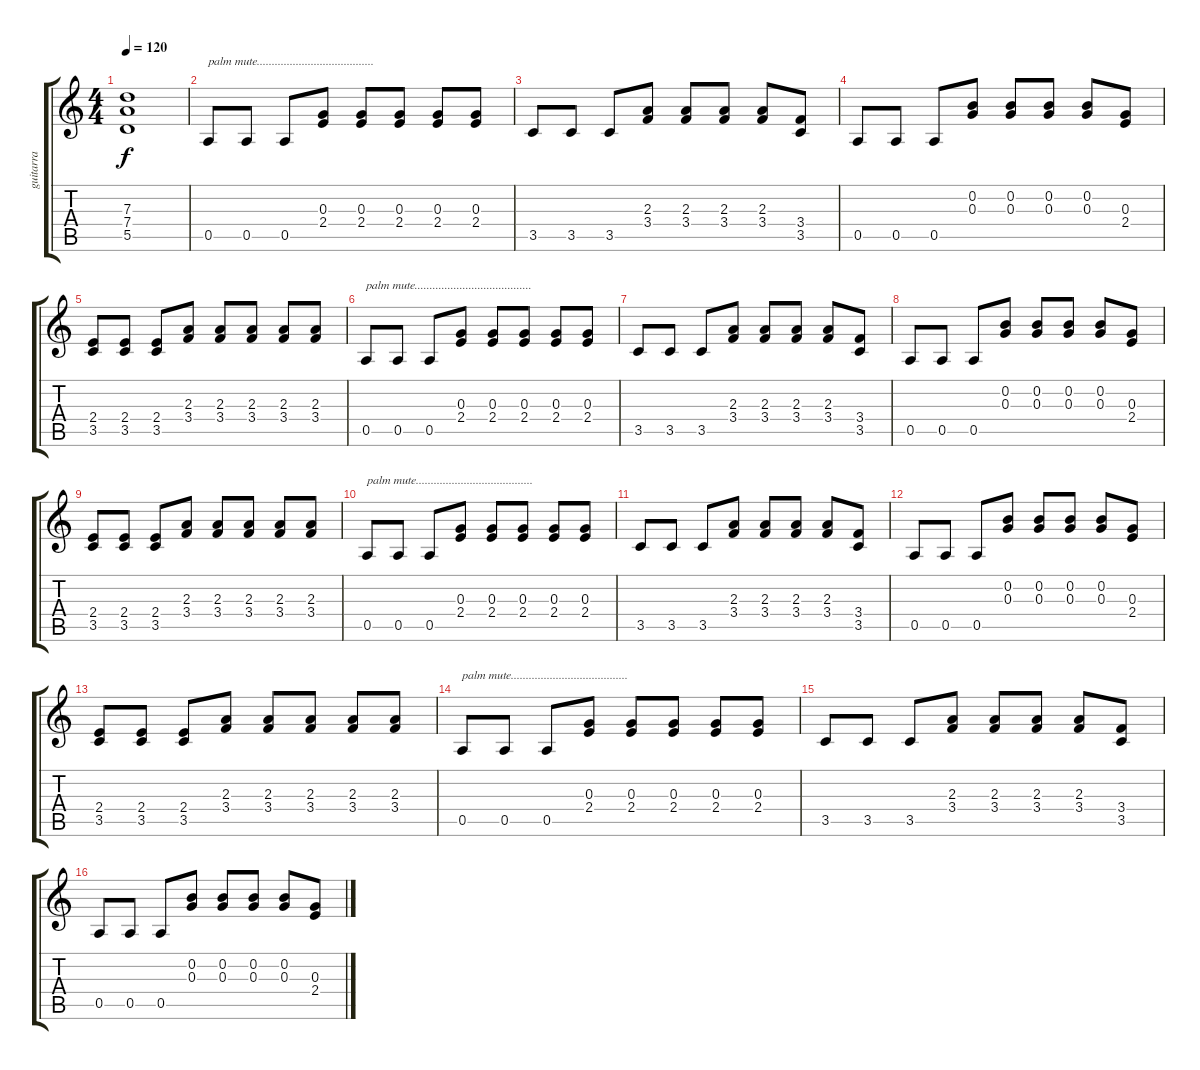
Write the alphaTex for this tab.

\track ("guitarra" "guitarra") {instrument distortionguitar}
\staff {score tabs}
\tuning (E4 B3 G3 D3 A2 E2) {hide}
\ts (4 4)
\tempo 120
\clef g2
\ks c
(7.3{t} 7.4{t} 5.5{t}).1{dy f} |
0.5.8{txt "palm mute......................................." instrument electricguitarmuted} 0.5.8 0.5.8 (0.3 2.4).8 (0.3 2.4).8 (0.3 2.4).8 (0.3 2.4).8 (0.3 2.4).8 |
3.5.8 3.5.8 3.5.8 (2.3 3.4).8 (2.3 3.4).8 (2.3 3.4).8 (2.3 3.4).8 (3.4 3.5).8 |
0.5.8 0.5.8 0.5.8 (0.2 0.3).8 (0.2 0.3).8 (0.2 0.3).8 (0.2 0.3).8 (0.3 2.4).8 |
(2.4 3.5).8 (2.4 3.5).8 (2.4 3.5).8 (2.3 3.4).8 (2.3 3.4).8 (2.3 3.4).8 (2.3 3.4).8 (2.3 3.4).8 |
0.5.8{txt "palm mute......................................." instrument electricguitarmuted} 0.5.8 0.5.8 (0.3 2.4).8 (0.3 2.4).8 (0.3 2.4).8 (0.3 2.4).8 (0.3 2.4).8 |
3.5.8 3.5.8 3.5.8 (2.3 3.4).8 (2.3 3.4).8 (2.3 3.4).8 (2.3 3.4).8 (3.4 3.5).8 |
0.5.8 0.5.8 0.5.8 (0.2 0.3).8 (0.2 0.3).8 (0.2 0.3).8 (0.2 0.3).8 (0.3 2.4).8 |
(2.4 3.5).8 (2.4 3.5).8 (2.4 3.5).8 (2.3 3.4).8 (2.3 3.4).8 (2.3 3.4).8 (2.3 3.4).8 (2.3 3.4).8 |
0.5.8{txt "palm mute......................................." instrument electricguitarmuted} 0.5.8 0.5.8 (0.3 2.4).8 (0.3 2.4).8 (0.3 2.4).8 (0.3 2.4).8 (0.3 2.4).8 |
3.5.8 3.5.8 3.5.8 (2.3 3.4).8 (2.3 3.4).8 (2.3 3.4).8 (2.3 3.4).8 (3.4 3.5).8 |
0.5.8 0.5.8 0.5.8 (0.2 0.3).8 (0.2 0.3).8 (0.2 0.3).8 (0.2 0.3).8 (0.3 2.4).8 |
(2.4 3.5).8 (2.4 3.5).8 (2.4 3.5).8 (2.3 3.4).8 (2.3 3.4).8 (2.3 3.4).8 (2.3 3.4).8 (2.3 3.4).8 |
0.5.8{txt "palm mute......................................." instrument electricguitarmuted} 0.5.8 0.5.8 (0.3 2.4).8 (0.3 2.4).8 (0.3 2.4).8 (0.3 2.4).8 (0.3 2.4).8 |
3.5.8 3.5.8 3.5.8 (2.3 3.4).8 (2.3 3.4).8 (2.3 3.4).8 (2.3 3.4).8 (3.4 3.5).8 |
0.5.8 0.5.8 0.5.8 (0.2 0.3).8 (0.2 0.3).8 (0.2 0.3).8 (0.2 0.3).8 (0.3 2.4).8
